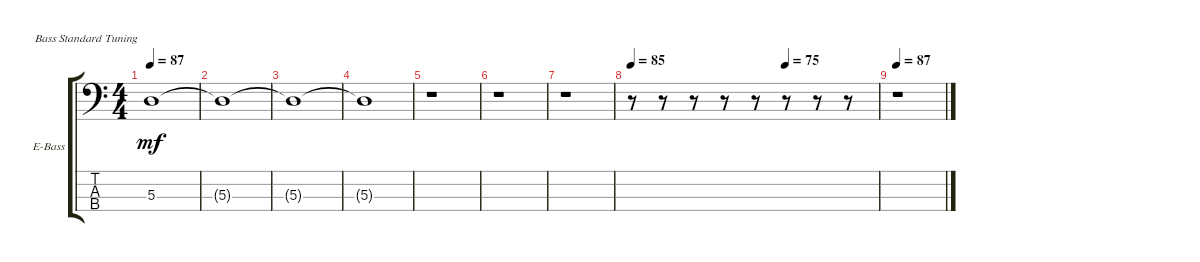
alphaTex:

\bracketExtendMode groupsimilarinstruments
\firstSystemTrackNameOrientation horizontal
\otherSystemsTrackNameOrientation horizontal
\track ("Bass" "E-Bass") {instrument electricbasspick}
\staff {score tabs}
\tuning (G2 D2 A1 E1)
\ts (4 4)
\tempo 87
\clef f4
\ks c
5.3.1{dy mf} |
5.3{t}.1 |
5.3{t}.1 |
5.3{t}.1 |
r.1 |
r.1 |
r.1 |
\tempo 85
\tempo (75 0.625)
r.8 r.8 r.8 r.8 r.8 r.8 r.8 r.8 |
\tempo 87
r.1
